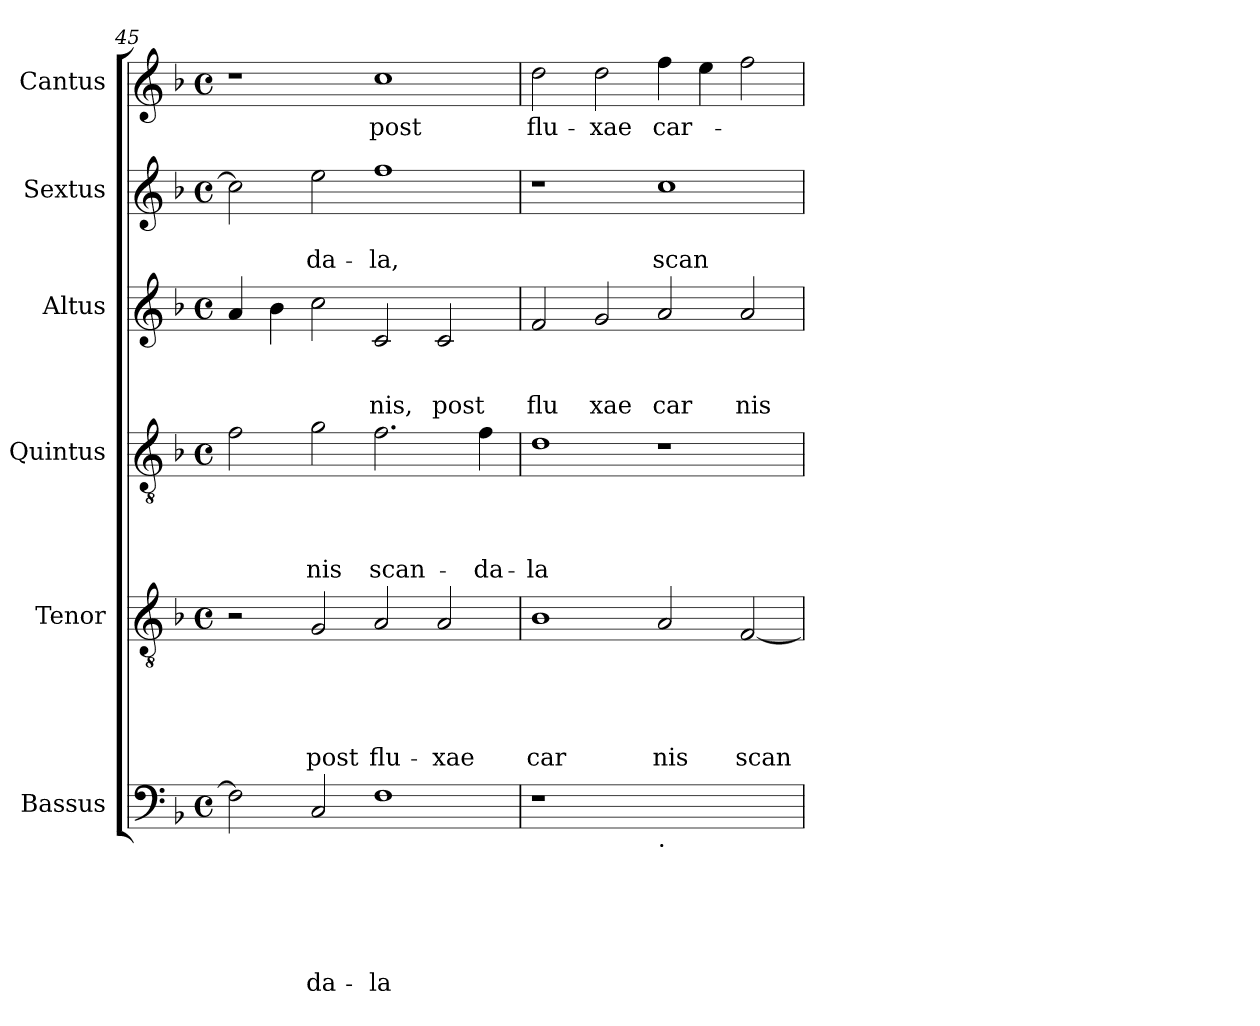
**kern	**text	**text	**text	**text	**text	**text	**kern	**text	**text	**text	**text	**text	**kern	**text	**text	**text	**text	**kern	**text	**text	**text	**kern	**text	**text	**kern	**text
*part6	*part6	*part6	*part6	*part6	*part6	*part6	*part5	*part5	*part5	*part5	*part5	*part5	*part4	*part4	*part4	*part4	*part4	*part3	*part3	*part3	*part3	*part2	*part2	*part2	*part1	*part1
*staff6	*staff6	*staff6	*staff6	*staff6	*staff6	*staff6	*staff5	*staff5	*staff5	*staff5	*staff5	*staff5	*staff4	*staff4	*staff4	*staff4	*staff4	*staff3	*staff3	*staff3	*staff3	*staff2	*staff2	*staff2	*staff1	*staff1
*I"Bassus	*	*	*	*	*	*	*I"Tenor	*	*	*	*	*	*I"Quintus	*	*	*	*	*I"Altus	*	*	*	*I"Sextus	*	*	*I"Cantus	*
*I'Bassus	*	*	*	*	*	*	*I'Tenor	*	*	*	*	*	*I'Quintus	*	*	*	*	*I'Altus	*	*	*	*I'Sextus	*	*	*I'Cantus	*
*clefF4	*	*	*	*	*	*	*clefGv2	*	*	*	*	*	*clefGv2	*	*	*	*	*clefG2	*	*	*	*clefG2	*	*	*clefG2	*
*k[b-]	*	*	*	*	*	*	*k[b-]	*	*	*	*	*	*k[b-]	*	*	*	*	*k[b-]	*	*	*	*k[b-]	*	*	*k[b-]	*
*F:	*	*	*	*	*	*	*F:	*	*	*	*	*	*F:	*	*	*	*	*F:	*	*	*	*F:	*	*	*F:	*
*M4/4	*	*	*	*	*	*	*M4/4	*	*	*	*	*	*M4/4	*	*	*	*	*M4/4	*	*	*	*M4/4	*	*	*M4/4	*
*met(c)	*	*	*	*	*	*	*met(c)	*	*	*	*	*	*met(c)	*	*	*	*	*met(c)	*	*	*	*met(c)	*	*	*met(c)	*
=45	=45	=45	=45	=45	=45	=45	=45	=45	=45	=45	=45	=45	=45	=45	=45	=45	=45	=45	=45	=45	=45	=45	=45	=45	=45	=45
2F\]	.	.	.	.	.	.	2r	.	.	.	.	.	2f\	.	.	.	.	4a/	.	.	.	2cc\]	.	.	1r	.
.	.	.	.	.	.	.	.	.	.	.	.	.	.	.	.	.	.	4b-\	.	.	.	.	.	.	.	.
!	!	!	!	!	!	!LO:LY:b	!	!	!	!	!	!LO:LY:b	!	!	!	!	!LO:LY:b	!	!	!	!	!	!	!LO:LY:b	!	!
2C/	.	.	.	.	.	-da-	2G/	.	.	.	.	post	2g\	.	.	.	-nis	2cc\	.	.	.	2ee\	.	-da-	.	.
!	!	!	!	!	!	!LO:LY:b	!	!	!	!	!	!LO:LY:b	!	!	!	!	!LO:LY:b	!	!	!	!LO:LY:b	!	!	!LO:LY:b	!	!LO:LY:b
1F	.	.	.	.	.	-la	2A/	.	.	.	.	flu-	2.f\	.	.	.	scan-	2c/	.	.	-nis,	1ff	.	-la,	1cc	post
!	!	!	!	!	!	!	!	!	!	!	!	!LO:LY:b	!	!	!	!	!	!	!	!	!LO:LY:b	!	!	!	!	!
.	.	.	.	.	.	.	2A/	.	.	.	.	-xae	.	.	.	.	.	2c/	.	.	post	.	.	.	.	.
!	!	!	!	!	!	!	!	!	!	!	!	!	!	!	!	!	!LO:LY:b	!	!	!	!	!	!	!	!	!
.	.	.	.	.	.	.	.	.	.	.	.	.	4f\	.	.	.	-da-	.	.	.	.	.	.	.	.	.
!!LO:LB:g=z
=46!	=46!	=46!	=46!	=46!	=46!	=46!	=46!	=46!	=46!	=46!	=46!	=46!	=46!	=46!	=46!	=46!	=46!	=46!	=46!	=46!	=46!	=46!	=46!	=46!	=46!	=46!
!	!	!	!	!	!	!	!	!	!	!	!	!LO:LY:b	!	!	!	!	!LO:LY:b	!	!	!	!LO:LY:b	!	!	!	!	!LO:LY:b
1r	.	.	.	.	.	.	1B-	.	.	.	.	car	1d	.	.	.	-la	2f/	.	.	flu	1r	.	.	2dd\	flu-
!	!	!	!	!	!	!	!	!	!	!	!	!	!	!	!	!	!	!	!	!	!LO:LY:b	!	!	!	!	!LO:LY:b
.	.	.	.	.	.	.	.	.	.	.	.	.	.	.	.	.	.	2g/	.	.	xae	.	.	.	2dd\	-xae
!LO:TX:b:t=.	!	!	!	!	!	!	!	!	!	!	!	!	!	!	!	!	!	!	!	!	!	!	!	!	!	!
!	!	!	!	!	!	!	!	!	!	!	!	!LO:LY:b	!	!	!	!	!	!	!	!	!LO:LY:b	!	!	!LO:LY:b	!	!LO:LY:b
1ryy	.	.	.	.	.	.	2A/	.	.	.	.	nis	1r	.	.	.	.	2a/	.	.	car	1cc	.	scan-	4ff\	car-
.	.	.	.	.	.	.	.	.	.	.	.	.	.	.	.	.	.	.	.	.	.	.	.	.	4ee\	.
!	!	!	!	!	!	!	!	!	!	!	!	!LO:LY:b	!	!	!	!	!	!	!	!	!LO:LY:b	!	!	!	!	!
.	.	.	.	.	.	.	[<2F/	.	.	.	.	scan	.	.	.	.	.	2a/	.	.	nis	.	.	.	2ff\	.
=!	=!	=!	=!	=!	=!	=!	=!	=!	=!	=!	=!	=!	=!	=!	=!	=!	=!	=!	=!	=!	=!	=!	=!	=!	=!	=!
*-	*-	*-	*-	*-	*-	*-	*-	*-	*-	*-	*-	*-	*-	*-	*-	*-	*-	*-	*-	*-	*-	*-	*-	*-	*-	*-
